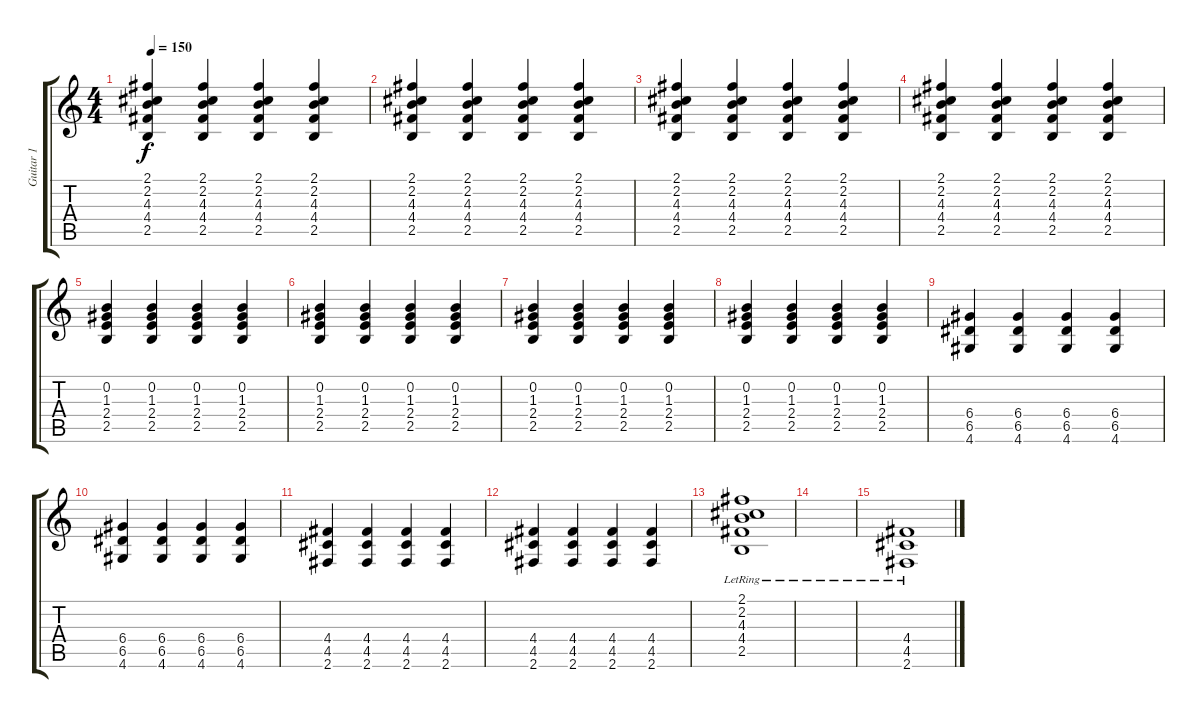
\track ("Guitar 1" "Guitar 1") {instrument acousticguitarsteel}
\staff {score tabs}
\tuning (E4 B3 G3 D3 A2 E2) {hide}
\ts (4 4)
\tempo 150
\clef g2
\ks c
(2.1 2.2 4.3 4.4 2.5).4{dy f} (2.1 2.2 4.3 4.4 2.5).4 (2.1 2.2 4.3 4.4 2.5).4 (2.1 2.2 4.3 4.4 2.5).4 |
(2.1 2.2 4.3 4.4 2.5).4 (2.1 2.2 4.3 4.4 2.5).4 (2.1 2.2 4.3 4.4 2.5).4 (2.1 2.2 4.3 4.4 2.5).4 |
(2.1 2.2 4.3 4.4 2.5).4 (2.1 2.2 4.3 4.4 2.5).4 (2.1 2.2 4.3 4.4 2.5).4 (2.1 2.2 4.3 4.4 2.5).4 |
(2.1 2.2 4.3 4.4 2.5).4 (2.1 2.2 4.3 4.4 2.5).4 (2.1 2.2 4.3 4.4 2.5).4 (2.1 2.2 4.3 4.4 2.5).4 |
(0.2 1.3 2.4 2.5).4 (0.2 1.3 2.4 2.5).4 (0.2 1.3 2.4 2.5).4 (0.2 1.3 2.4 2.5).4 |
(0.2 1.3 2.4 2.5).4 (0.2 1.3 2.4 2.5).4 (0.2 1.3 2.4 2.5).4 (0.2 1.3 2.4 2.5).4 |
(0.2 1.3 2.4 2.5).4 (0.2 1.3 2.4 2.5).4 (0.2 1.3 2.4 2.5).4 (0.2 1.3 2.4 2.5).4 |
(0.2 1.3 2.4 2.5).4 (0.2 1.3 2.4 2.5).4 (0.2 1.3 2.4 2.5).4 (0.2 1.3 2.4 2.5).4 |
(6.4 6.5 4.6).4 (6.4 6.5 4.6).4 (6.4 6.5 4.6).4 (6.4 6.5 4.6).4 |
(6.4 6.5 4.6).4 (6.4 6.5 4.6).4 (6.4 6.5 4.6).4 (6.4 6.5 4.6).4 |
(4.4 4.5 2.6).4 (4.4 4.5 2.6).4 (4.4 4.5 2.6).4 (4.4 4.5 2.6).4 |
(4.4 4.5 2.6).4 (4.4 4.5 2.6).4 (4.4 4.5 2.6).4 (4.4 4.5 2.6).4 |
(2.1{lr} 2.2 4.3 4.4 2.5).1 |
|
(4.4 4.5{lr} 2.6).1
